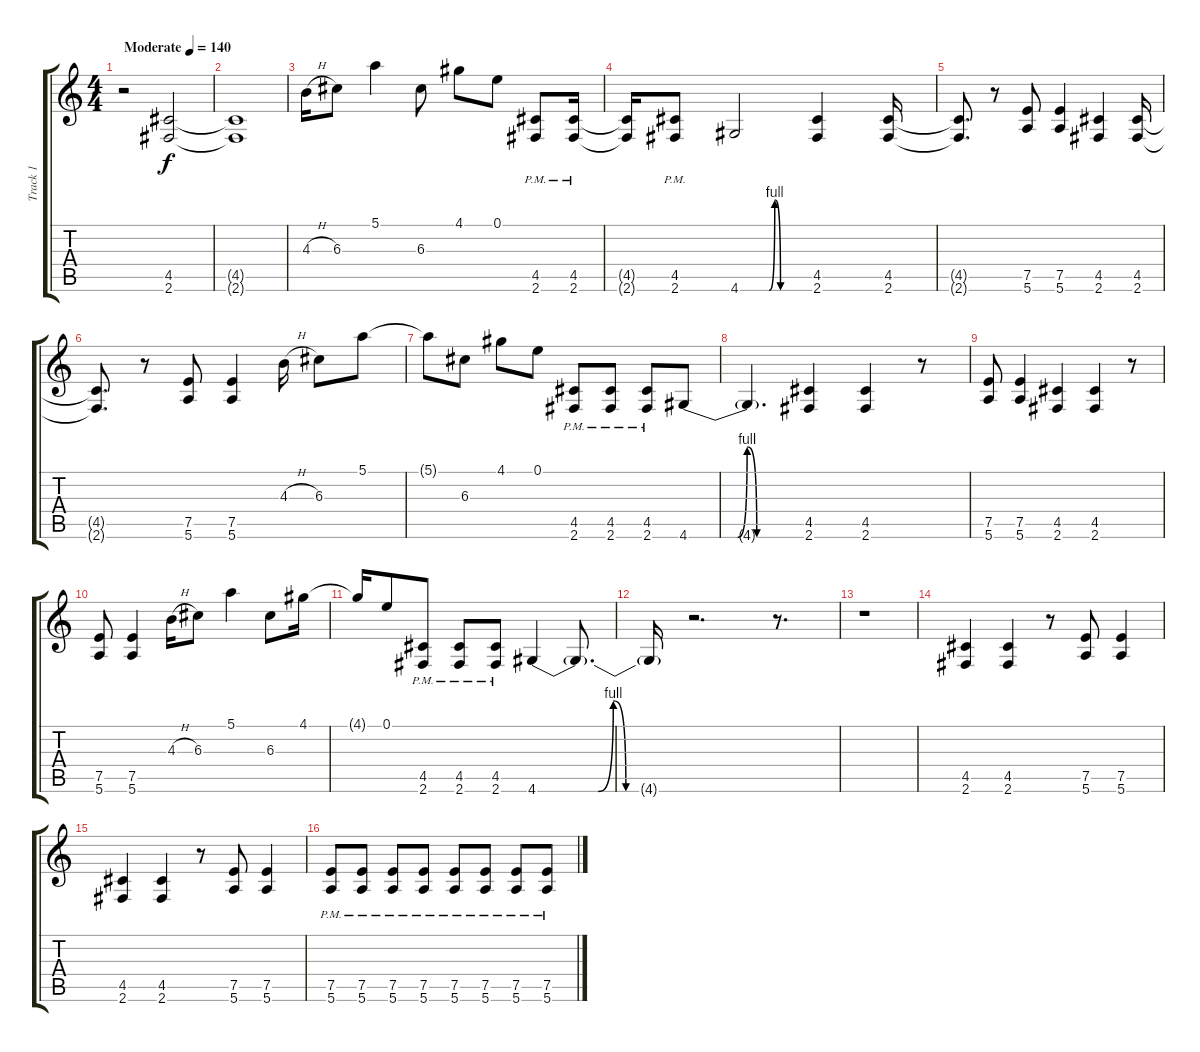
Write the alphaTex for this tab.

\track ("Track 1" "Track 1") {instrument overdrivenguitar}
\staff {score tabs}
\tuning (E4 B3 G3 D3 A2 E2) {hide}
\ts (4 4)
\tempo (140 "Moderate")
\clef g2
\ks c
r.2{dy f instrument overdrivenguitar} (4.5 2.6).2 |
(4.5{t} 2.6{t}).1 |
4.3{h}.16 6.3.8 5.1.4 6.3.8 4.1.8 0.1.8 (4.5{pm} 2.6).8 (4.5{pm} 2.6).16 |
(4.5{t} 2.6{t}).16 (4.5 2.6{pm}).8 4.6{be (custom 0 0 25 0 30 4 35 0 60 0)}.2 (4.5 2.6).4 (4.5 2.6).16 |
(4.5{t} 2.6{t}).8{d} r.8 (7.5 5.6).8 (7.5 5.6).4 (4.5 2.6).4 (4.5 2.6).16 |
(4.5{t} 2.6{t}).8{d} r.8 (7.5 5.6).8 (7.5 5.6).4 4.3{h}.16 6.3.8 5.1.8 |
5.1{t}.8 6.3.8 4.1.8 0.1.8 (4.5{pm} 2.6).8 (4.5{pm} 2.6).8 (4.5{pm} 2.6).8 4.6{be (custom 0 0 25 0 30 4 35 0 60 0)}.8 |
4.6{t}.4{d} (4.5 2.6).4 (4.5 2.6).4 r.8 |
(7.5 5.6).8 (7.5 5.6).4 (4.5 2.6).4 (4.5 2.6).4 r.8 |
(7.5 5.6).8 (7.5 5.6).4 4.3{h}.16 6.3.8 5.1.4 6.3.8 4.1.16 |
4.1{t}.16 0.1.8 (4.5{pm} 2.6).8 (4.5{pm} 2.6).8 (4.5{pm} 2.6).8 4.6{be (custom 0 0 24 0 30 4 35 0 60 0)}.4 4.6{t}.8{d} |
4.6{t}.16 r.2{d} r.8{d} |
r.1 |
(4.5 2.6).4 (4.5 2.6).4 r.8 (7.5 5.6).8 (7.5 5.6).4 |
(4.5 2.6).4 (4.5 2.6).4 r.8 (7.5 5.6).8 (7.5 5.6).4 |
(7.5{pm} 5.6).8 (7.5{pm} 5.6).8 (7.5{pm} 5.6).8 (7.5{pm} 5.6).8 (7.5{pm} 5.6).8 (7.5{pm} 5.6).8 (7.5{pm} 5.6).8 (7.5{pm} 5.6).8
